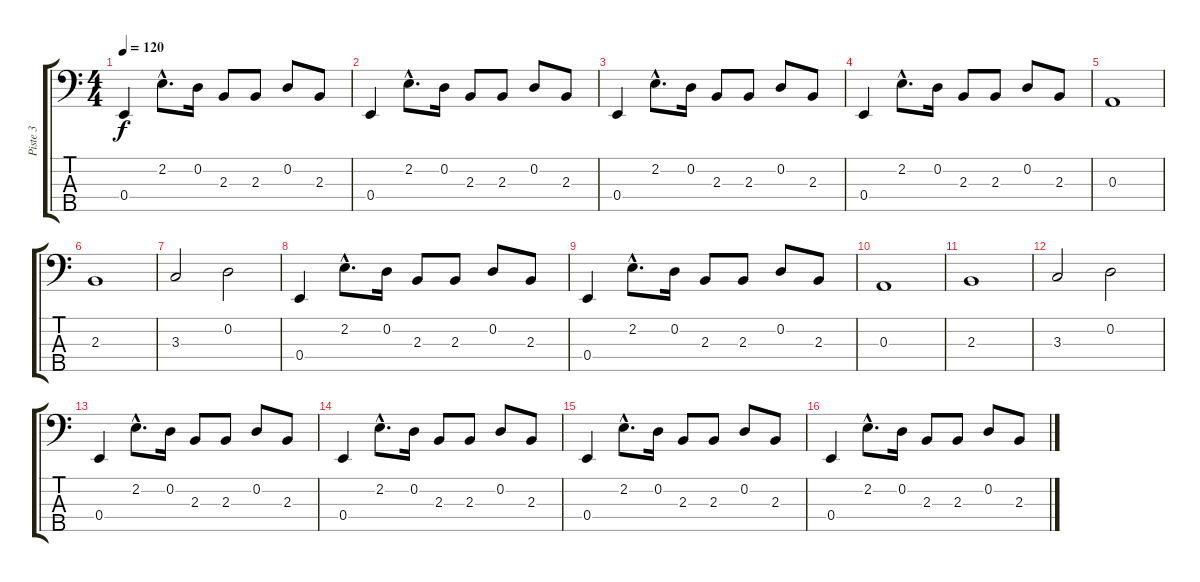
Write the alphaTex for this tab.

\track ("Piste 3" "Piste 3") {instrument acousticguitarnylon}
\staff {score tabs}
\tuning (G2 D2 A1 E1 B0) {hide}
\ts (4 4)
\tempo 120
\clef f4
\ks c
0.4.4{dy f} 2.2{hac}.8{d} 0.2.16 2.3.8 2.3.8 0.2.8 2.3.8 |
0.4.4 2.2{hac}.8{d} 0.2.16 2.3.8 2.3.8 0.2.8 2.3.8 |
0.4.4 2.2{hac}.8{d} 0.2.16 2.3.8 2.3.8 0.2.8 2.3.8 |
0.4.4 2.2{hac}.8{d} 0.2.16 2.3.8 2.3.8 0.2.8 2.3.8 |
0.3.1 |
2.3.1 |
3.3.2 0.2.2 |
0.4.4 2.2{hac}.8{d} 0.2.16 2.3.8 2.3.8 0.2.8 2.3.8 |
0.4.4 2.2{hac}.8{d} 0.2.16 2.3.8 2.3.8 0.2.8 2.3.8 |
0.3.1 |
2.3.1 |
3.3.2 0.2.2 |
0.4.4 2.2{hac}.8{d} 0.2.16 2.3.8 2.3.8 0.2.8 2.3.8 |
0.4.4 2.2{hac}.8{d} 0.2.16 2.3.8 2.3.8 0.2.8 2.3.8 |
0.4.4 2.2{hac}.8{d} 0.2.16 2.3.8 2.3.8 0.2.8 2.3.8 |
0.4.4 2.2{hac}.8{d} 0.2.16 2.3.8 2.3.8 0.2.8 2.3.8
